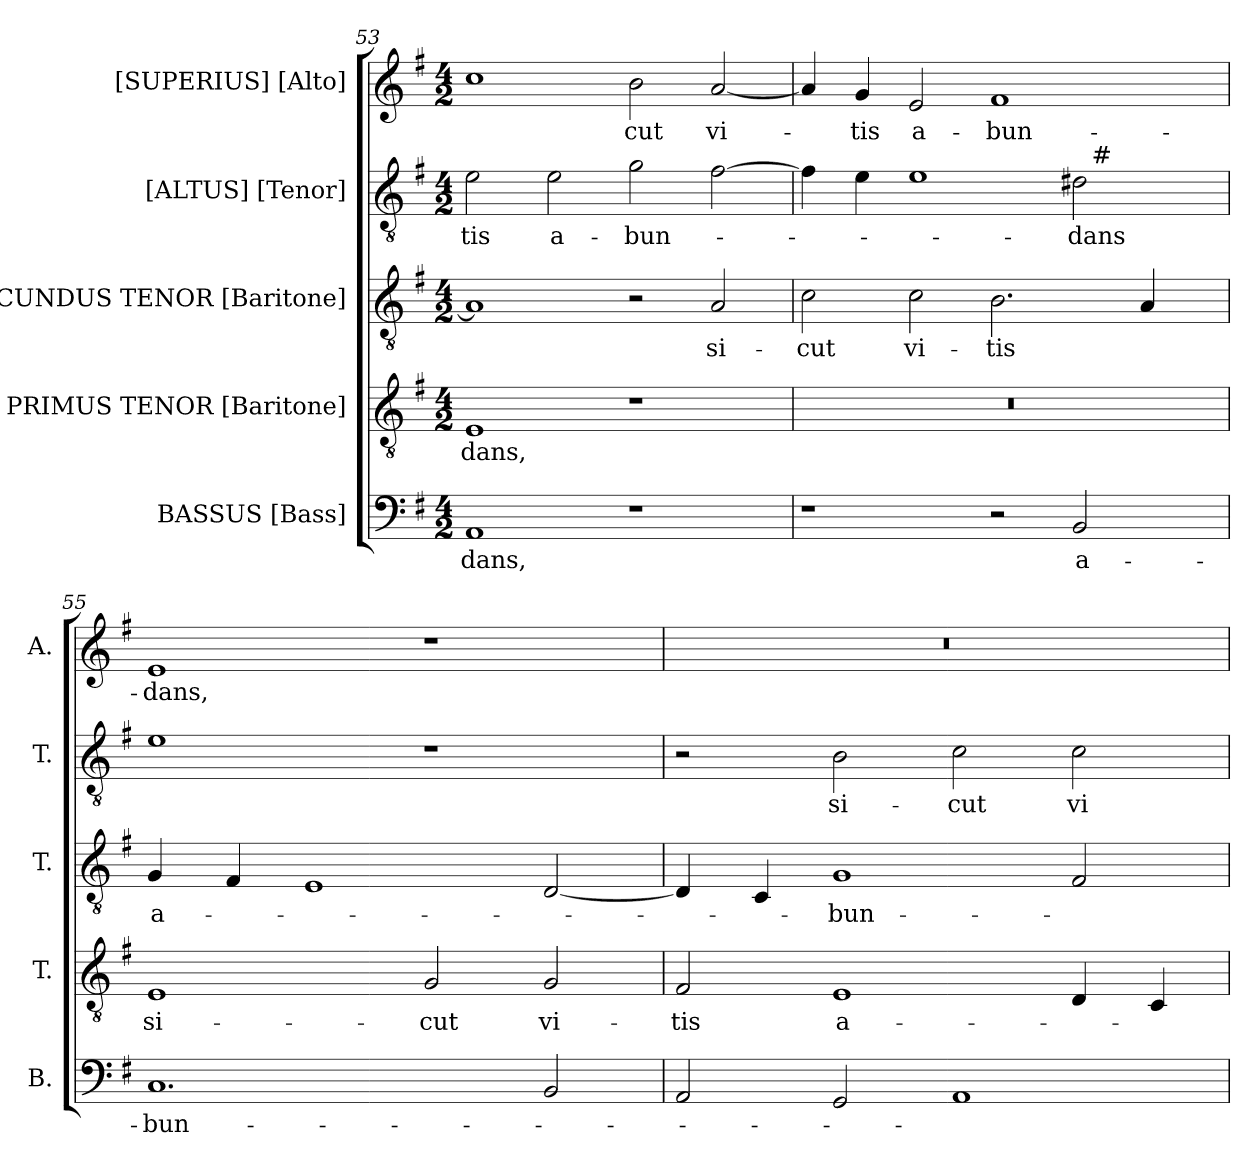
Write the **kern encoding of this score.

**kern	**text	**kern	**text	**kern	**text	**kern	**text	**kern	**text
*part5	*part5	*part4	*part4	*part3	*part3	*part2	*part2	*part1	*part1
*staff5	*staff5	*staff4	*staff4	*staff3	*staff3	*staff2	*staff2	*staff1	*staff1
*I"BASSUS [Bass]	*	*I"PRIMUS TENOR [Baritone]	*	*I"SECUNDUS TENOR [Baritone]	*	*I"[ALTUS] [Tenor]	*	*I"[SUPERIUS] [Alto]	*
*I'B.	*	*I'T.	*	*I'T.	*	*I'T.	*	*I'A.	*
!!LO:LB:g=z
*clefF4	*	*clefGv2	*	*clefGv2	*	*clefGv2	*	*clefG2	*
*	*	*ITrd7c12	*	*ITrd7c12	*	*ITrd7c12	*	*	*
*k[f#]	*	*k[f#]	*	*k[f#]	*	*k[f#]	*	*k[f#]	*
*G:	*	*G:	*	*G:	*	*G:	*	*G:	*
*M4/2	*	*M4/2	*	*M4/2	*	*M4/2	*	*M4/2	*
=53	=53	=53	=53	=53	=53	=53	=53	=53	=53
!	!LO:LY:b:color=#000000	!	!	!	!	!	!	!	!
!	!	!	!LO:LY:b:color=#000000	!	!	!	!	!	!
!	!	!	!	!	!	!	!LO:LY:b:color=#000000	!	!
1AAi	-dans,	1EEi	-dans,	1AAi]	.	2Ei\	-tis	1cci	.
!	!	!	!	!	!	!	!LO:LY:b:color=#000000	!	!
.	.	.	.	.	.	2Ei\	a-	.	.
!	!	!	!	!	!	!	!LO:LY:b:color=#000000	!	!
!	!	!	!	!	!	!	!	!	!LO:LY:b:color=#000000
1r	.	1r	.	2r	.	2Gi\	-bun-	2bi\	-cut
!	!	!	!	!	!LO:LY:b:color=#000000	!	!	!	!
!	!	!	!	!	!	!	!	!	!LO:LY:b:color=#000000
.	.	.	.	2AAi/	si-	[2F#i\	.	[2ai/	vi-
=54	=54	=54	=54	=54	=54	=54	=54	=54	=54
!	!	!LO:N:vis=1	!	!	!	!	!	!	!
!	!	!	!	!	!LO:LY:b:color=#000000	!	!	!	!
*	*	*	*	*	*	*^	*	*	*
1r	.	0r	.	2Ci\	-cut	4F#i\]	1ryy	.	4ai/]	.
!	!	!	!	!	!	!	!	!	!	!LO:LY:b:color=#000000
.	.	.	.	.	.	4Ei\	.	.	4gi/	-tis
!	!	!	!	!	!LO:LY:b:color=#000000	!	!	!	!	!
!	!	!	!	!	!	!	!	!	!	!LO:LY:b:color=#000000
.	.	.	.	2Ci\	vi-	1Ei	.	.	2ei/	a-
!	!	!	!	!	!LO:LY:b:color=#000000	!	!	!	!	!
!	!	!	!	!	!	!	!	!	!	!LO:LY:b:color=#000000
2r	.	.	.	2.BBi\	-tis	.	2ryy	.	1f#i	-bun-
!	!LO:LY:b:color=#000000	!	!	!	!	!	!	!	!	!
!	!	!	!	!	!	!	!	!LO:LY:b:color=#000000	!	!
2BBi/	a-	.	.	.	.	2D#i\	32ryy	-dans	.	.
.	.	.	.	.	.	.	256ryy	.	.	.
!	!	!	!	!	!	!	!LO:TX:a:t=#	!	!	!
.	.	.	.	.	.	.	4ryy	.	.	.
.	.	.	.	4AAi/	.	.	.	.	.	.
.	.	.	.	.	.	.	8ryy	.	.	.
.	.	.	.	.	.	.	16ryy	.	.	.
.	.	.	.	.	.	.	64..ryy	.	.	.
*	*	*	*	*	*	*v	*v	*	*	*
=55	=55	=55	=55	=55	=55	=55	=55	=55	=55
*	*	*	*	*	*	*^	*	*	*
!	!LO:LY:b:color=#000000	!	!	!	!	!	!	!	!	!
*	*	*	*	*	*	*v	*v	*	*	*
*	*	*	*	*	*	*^	*	*	*
!	!	!	!LO:LY:b:color=#000000	!	!	!	!	!	!	!
*	*	*	*	*	*	*v	*v	*	*	*
*	*	*	*	*	*	*^	*	*	*
!	!	!	!	!	!LO:LY:b:color=#000000	!	!	!	!	!
*	*	*	*	*	*	*v	*v	*	*	*
*	*	*	*	*	*	*^	*	*	*
!	!	!	!	!	!	!	!	!	!	!LO:LY:b:color=#000000
*	*	*	*	*	*	*v	*v	*	*	*
1.Ci	-bun-	1EEi	si-	4GGi/	a-	1Ei	.	1ei	-dans,
.	.	.	.	4FF#i/	.	.	.	.	.
.	.	.	.	1EEi	.	.	.	.	.
!	!	!	!LO:LY:b:color=#000000	!	!	!	!	!	!
.	.	2GGi/	-cut	.	.	1r	.	1r	.
!	!	!	!LO:LY:b:color=#000000	!	!	!	!	!	!
2BBi/	.	2GGi/	vi-	[2DDi/	.	.	.	.	.
=56	=56	=56	=56	=56	=56	=56	=56	=56	=56
!	!	!	!LO:LY:b:color=#000000	!	!	!	!	!LO:N:vis=1	!
2AAi/	.	2FF#i/	-tis	4DDi/]	.	2r	.	0r	.
.	.	.	.	4CCi/	.	.	.	.	.
!	!	!	!LO:LY:b:color=#000000	!	!	!	!	!	!
!	!	!	!	!	!LO:LY:b:color=#000000	!	!	!	!
!	!	!	!	!	!	!	!LO:LY:b:color=#000000	!	!
2GGi/	.	1EEi	a-	1GGi	-bun-	2BBi\	si-	.	.
!	!	!	!	!	!	!	!LO:LY:b:color=#000000	!	!
1AAi	.	.	.	.	.	2Ci\	-cut	.	.
!	!	!	!	!	!	!	!LO:LY:b:color=#000000	!	!
.	.	4DDi/	.	2FF#i/	.	2Ci\	vi-	.	.
.	.	4CCi/	.	.	.	.	.	.	.
=	=	=	=	=	=	=	=	=	=
*-	*-	*-	*-	*-	*-	*-	*-	*-	*-
